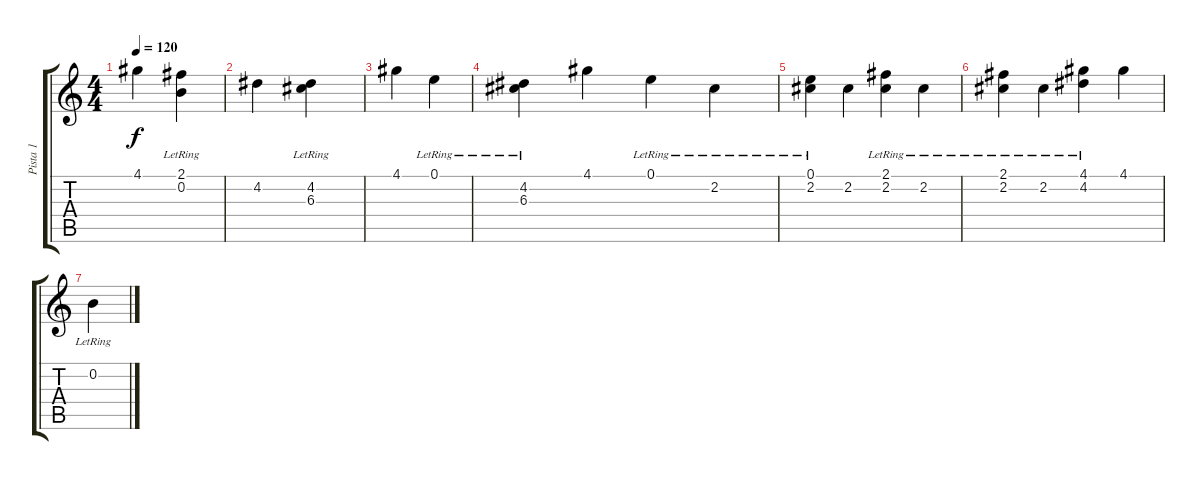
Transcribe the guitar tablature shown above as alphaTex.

\track ("Pista 1" "Pista 1") {instrument acousticguitarsteel}
\staff {score tabs}
\tuning (E4 B3 G3 D3 A2 E2) {hide}
\ts (4 4)
\tempo 120
\clef g2
\ks c
4.1.4{dy f} (2.1 0.2{lr}).4 |
4.2.4 (4.2 6.3{lr}).4 |
4.1.4 0.1{lr}.4 |
(4.2{lr} 6.3{lr}).4 4.1.4 0.1{lr}.4 2.2{lr}.4 |
(0.1{lr} 2.2{lr}).4 2.2.4 (2.1{lr} 2.2{lr}).4 2.2{lr}.4 |
(2.1{lr} 2.2{lr}).4 2.2{lr}.4 (4.1{lr} 4.2{lr}).4 4.1.4 |
0.2{lr}.4
